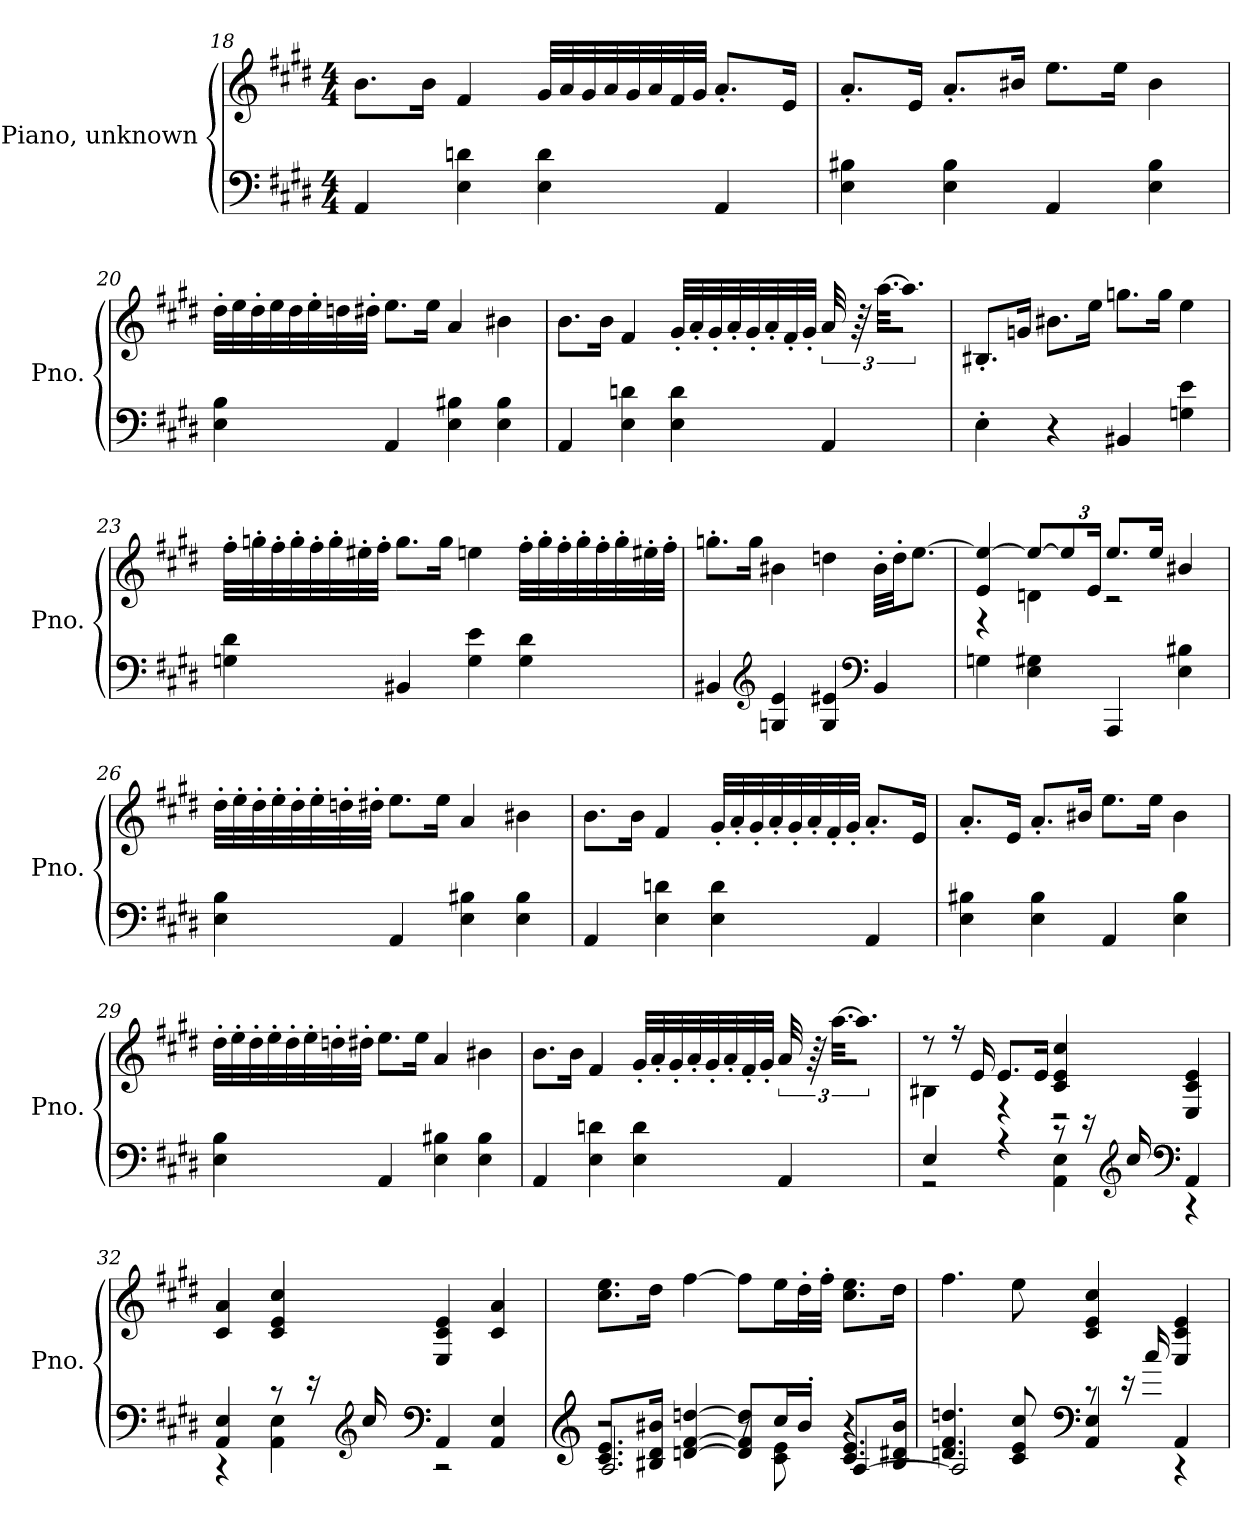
**kern	**kern
*part1	*part1
*staff2	*staff1
*I"Piano, unknown	*
*I'Pno.	*
!!LO:PB:g=z
*clefF4	*clefG2
*k[f#c#g#d#]	*k[f#c#g#d#]
*M4/4	*M4/4
=18	=18
4AA/	8.b\L
.	16b\Jk
4E\ 4dn\	4f#/
4E\ 4d\	32g#/LLL
.	32a/
.	32g#/
.	32a/
.	32g#/
.	32a/
.	32f#/
.	32g#/JJJ
4AA/	8.a'/L
.	16e/Jk
=19	=19
4E\ 4B#X\	8.a'/L
.	16e/Jk
4E\ 4B#\	8.a'/L
.	16b#X/Jk
4AA/	8.ee\L
.	16ee\Jk
4E\ 4B#\	4b#\
=20	=20
4E\ 4B\	32dd#'\LLL
.	32ee\
.	32dd#'\
.	32ee\
.	32dd#\
.	32ee'\
.	32ddn\
.	32dd#X'\JJJ
4AA/	8.ee\L
.	16ee\Jk
4E\ 4B#X\	4a/
4E\ 4B#\	4b#X\
!!LO:LB:g=z
=21	=21
4AA/	8.b\L
.	16b\Jk
4E\ 4dn\	4f#/
4E\ 4d\	32g#'/LLL
.	32a'/
.	32g#'/
.	32a'/
.	32g#'/
.	32a'/
.	32f#'/
.	32g#'/JJJ
4AA/	48a/
.	96r
.	[48.aa\KKL
.	8.aa\J]
=22	=22
4E'\	8.B#X'/L
.	16gn/Jk
4r	8.b#X\L
.	16ee\Jk
4BB#X/	8.ggn\L
.	16gg\Jk
4Gn\ 4e\	4ee\
!!LO:LB:g=z
=23	=23
4Gn\ 4d#\	32ff#'\LLL
.	32ggn'\
.	32ff#'\
.	32gg'\
.	32ff#'\
.	32gg'\
.	32ee#X'\
.	32ff#'\JJJ
4BB#X/	8.gg\L
.	16gg\Jk
4G\ 4e\	4een\
4G\ 4d#\	32ff#'\LLL
.	32gg'\
.	32ff#'\
.	32gg'\
.	32ff#'\
.	32gg'\
.	32ee#X'\
.	32ff#'\JJJ
=24	=24
4BB#X/	8.ggn'\L
.	16gg\Jk
*clefG2	*
4Gn/ 4e/	4b#X\
4G/ 4e#X/	4ddn\
*clefF4	*
4BB#/	32b#'\LLL
.	32dd'\JJ
.	[8.ee\J
!!LO:LB:g=z
=25	=25
*	*^
4Gn\	4e/ 4ee/_	4r
4E\ 4G#X\	8ee/L_	4dn\
*	*Xbrackettup	*
.	12ee/]	.
.	24e/Jk	.
4AAA/	8.ee/L	2r
.	16ee/Jk	.
4E\ 4B#X\	4b#X/	.
*	*v	*v
=26	=26
4E\ 4B\	32dd#'\LLL
.	32ee'\
.	32dd#'\
.	32ee'\
.	32dd#'\
.	32ee'\
.	32ddn'\
.	32dd#X'\JJJ
4AA/	8.ee\L
.	16ee\Jk
4E\ 4B#X\	4a/
4E\ 4B#\	4b#X\
=27	=27
4AA/	8.b\L
.	16b\Jk
4E\ 4dn\	4f#/
4E\ 4d\	32g#'/LLL
.	32a'/
.	32g#'/
.	32a'/
.	32g#'/
.	32a'/
.	32f#'/
.	32g#'/JJJ
4AA/	8.a'/L
.	16e/Jk
!!LO:LB:g=z
=28	=28
4E\ 4B#X\	8.a'/L
.	16e/Jk
4E\ 4B#\	8.a'/L
.	16b#X/Jk
4AA/	8.ee\L
.	16ee\Jk
4E\ 4B#\	4b#\
=29	=29
4E\ 4B\	32dd#'\LLL
.	32ee'\
.	32dd#'\
.	32ee'\
.	32dd#'\
.	32ee'\
.	32ddn'\
.	32dd#X'\JJJ
4AA/	8.ee\L
.	16ee\Jk
4E\ 4B#X\	4a/
4E\ 4B#\	4b#X\
=30	=30
4AA/	8.b\L
.	16b\Jk
4E\ 4dn\	4f#/
4E\ 4d\	32g#'/LLL
.	32a'/
.	32g#'/
.	32a'/
.	32g#'/
.	32a'/
.	32f#'/
.	32g#'/JJJ
*	*brackettup
4AA/	48a/
.	96r
.	[48.aa\KKL
.	8.aa\J]
!!LO:LB:g=z
=31	=31
*^	*^
4E/	2r	8r	4B#X\
.	.	16r	.
.	.	16e/	.
4r	.	8.e/L	4r
.	.	16e/Jk	.
8r	4AA\ 4E\	4c#/ 4e/ 4cc#/	2r
16r	.	.	.
*clefG2	*	*	*
16cc#/	.	.	.
*clefF4	*	*	*
4AA/	4r	4E/ 4c#/ 4e/	.
*	*	*v	*v
=32	=32	=32
4AA/ 4E/	4r	4c#/ 4a/
8r	4AA\ 4E\	4c#/ 4e/ 4cc#/
16r	.	.
*clefG2	*	*
16cc#/	.	.
*clefF4	*	*
4AA/	2r	4E/ 4c#/ 4e/
4AA/ 4E/	.	4c#/ 4a/
*v	*v	*
=33	=33
*clefG2	*
*^	*
*	*^	*
8.c#/ 8.e/L	2r	2.A/	8.cc#\ 8.ee\L
16B#X/ 16d#/ 16b#X/Jk	.	.	16dd#\Jk
[4dn/ [4f#/ [4ddn/	.	.	[4ff#\
8d/] 8f#/] 8dd/]L	8r	.	8ff#\L]
16cc#/L	8c#\ 8e\	.	16ee\L
16b#'/JJ	.	.	32dd#'\L
.	.	.	32ff#'\JJJ
8.c#/ 8.e/L	4r	[4A/	8.cc#\ 8.ee\L
16B#/ 16d#X/ 16b#/Jk	.	.	16dd#\Jk
*	*v	*v	*
!!LO:PB:g=z
=34	=34	=34
4.dn/ 4.f#/ 4.ddn/	2A/]	4.ff#\
8c#/ 8e/ 8cc#/	.	8ee\
*clefF4	*	*
8r	4AA/ 4E/	4c#/ 4e/ 4cc#/
16r	.	.
16cc#/	.	.
4AA/	4r	4E/ 4c#/ 4e/
*v	*v	*
=	=
*-	*-
